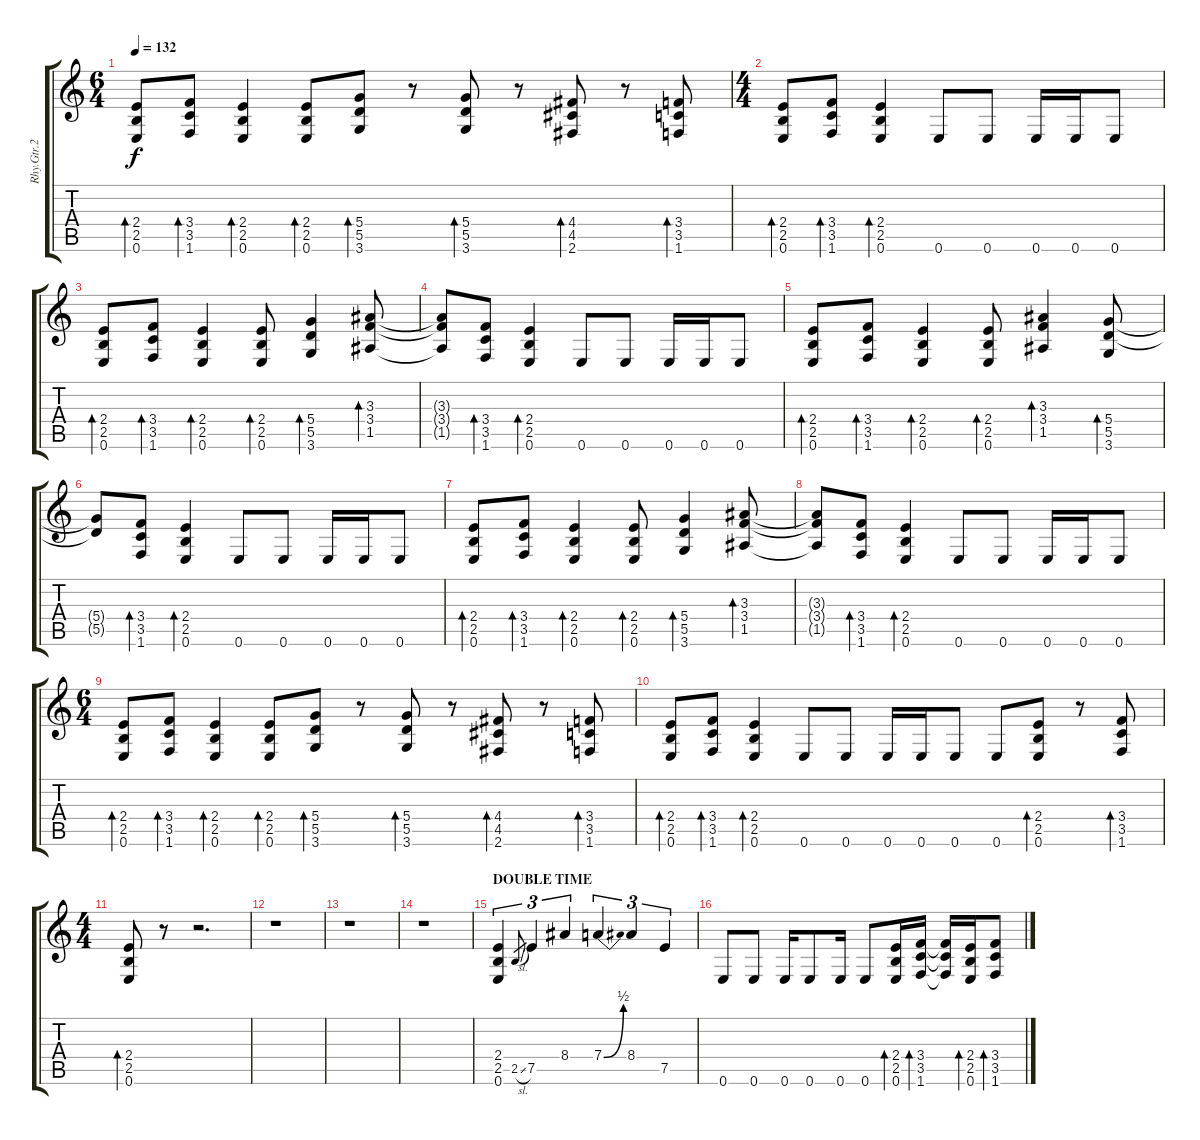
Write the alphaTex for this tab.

\track ("Rhy.Gtr.2" "Rhy.Gtr.2") {instrument distortionguitar}
\staff {score tabs}
\tuning (E4 B3 G3 D3 A2 E2) {hide}
\ts (6 4)
\tempo 132
\clef g2
\ks c
(2.4 2.5 0.6).8{bd 30 dy f} (3.4 3.5 1.6).8{bd 30} (2.4 2.5 0.6).4{bd 30} (2.4 2.5 0.6).8{bd 60} (5.4 5.5 3.6).8{bd 30} r.8 (5.4 5.5 3.6).8{bd 30} r.8 (4.4 4.5 2.6).8{bd 30} r.8 (3.4 3.5 1.6).8{bd 60} |
\ts (4 4)
(2.4 2.5 0.6).8{bd 30} (3.4 3.5 1.6).8{bd 30} (2.4 2.5 0.6).4{bd 30} 0.6.8 0.6.8 0.6.16 0.6.16 0.6.8 |
(2.4 2.5 0.6).8{bd 30} (3.4 3.5 1.6).8{bd 30} (2.4 2.5 0.6).4{bd 30} (2.4 2.5 0.6).8{bd 30} (5.4 5.5 3.6).4{bd 30} (3.3 3.4 1.5).8{bd 60} |
(3.3{t} 3.4{t} 1.5{t}).8 (3.4 3.5 1.6).8{bd 60} (2.4 2.5 0.6).4{bd 30} 0.6.8 0.6.8 0.6.16 0.6.16 0.6.8 |
(2.4 2.5 0.6).8{bd 30} (3.4 3.5 1.6).8{bd 30} (2.4 2.5 0.6).4{bd 30} (2.4 2.5 0.6).8{bd 30} (3.3 3.4 1.5).4{bd 30} (5.4 5.5 3.6).8{bd 60} |
(5.4{t} 5.5{t}).8 (3.4 3.5 1.6).8{bd 60} (2.4 2.5 0.6).4{bd 30} 0.6.8 0.6.8 0.6.16 0.6.16 0.6.8 |
(2.4 2.5 0.6).8{bd 30} (3.4 3.5 1.6).8{bd 30} (2.4 2.5 0.6).4{bd 30} (2.4 2.5 0.6).8{bd 30} (5.4 5.5 3.6).4{bd 30} (3.3 3.4 1.5).8{bd 60} |
(3.3{t} 3.4{t} 1.5{t}).8 (3.4 3.5 1.6).8{bd 60} (2.4 2.5 0.6).4{bd 30} 0.6.8 0.6.8 0.6.16 0.6.16 0.6.8 |
\ts (6 4)
(2.4 2.5 0.6).8{bd 30} (3.4 3.5 1.6).8{bd 30} (2.4 2.5 0.6).4{bd 30} (2.4 2.5 0.6).8{bd 60} (5.4 5.5 3.6).8{bd 30} r.8 (5.4 5.5 3.6).8{bd 30} r.8 (4.4 4.5 2.6).8{bd 30} r.8 (3.4 3.5 1.6).8{bd 60} |
(2.4 2.5 0.6).8{bd 30} (3.4 3.5 1.6).8{bd 30} (2.4 2.5 0.6).4{bd 30} 0.6.8 0.6.8 0.6.16 0.6.16 0.6.8 0.6.8 (2.4 2.5 0.6).8{bd 30} r.8 (3.4 3.5 1.6).8{bd 60} |
\ts (4 4)
(2.4 2.5 0.6).8{bd 60} r.8 r.2{d} |
r.1 |
r.1 |
r.1 |
\section ("" "DOUBLE TIME")
(2.4 2.5 0.6).4{tu (3 2)} 2.5{sl}.8{gr} 7.5.4{tu (3 2)} 8.4.4{tu (3 2)} 7.4{be (bend 0 0 60 2)}.4{tu (3 2)} 8.4.4{tu (3 2)} 7.5.4{tu (3 2)} |
0.6.8 0.6.8 0.6.16 0.6.8 0.6.16 0.6.8 (2.4 2.5 0.6).16{bd 30} (3.4 3.5 1.6).16{bd 30} (3.4{t} 3.5{t} 1.6{t}).16 (2.4 2.5 0.6).16{bd 30} (3.4 3.5 1.6).8{bd 30}
